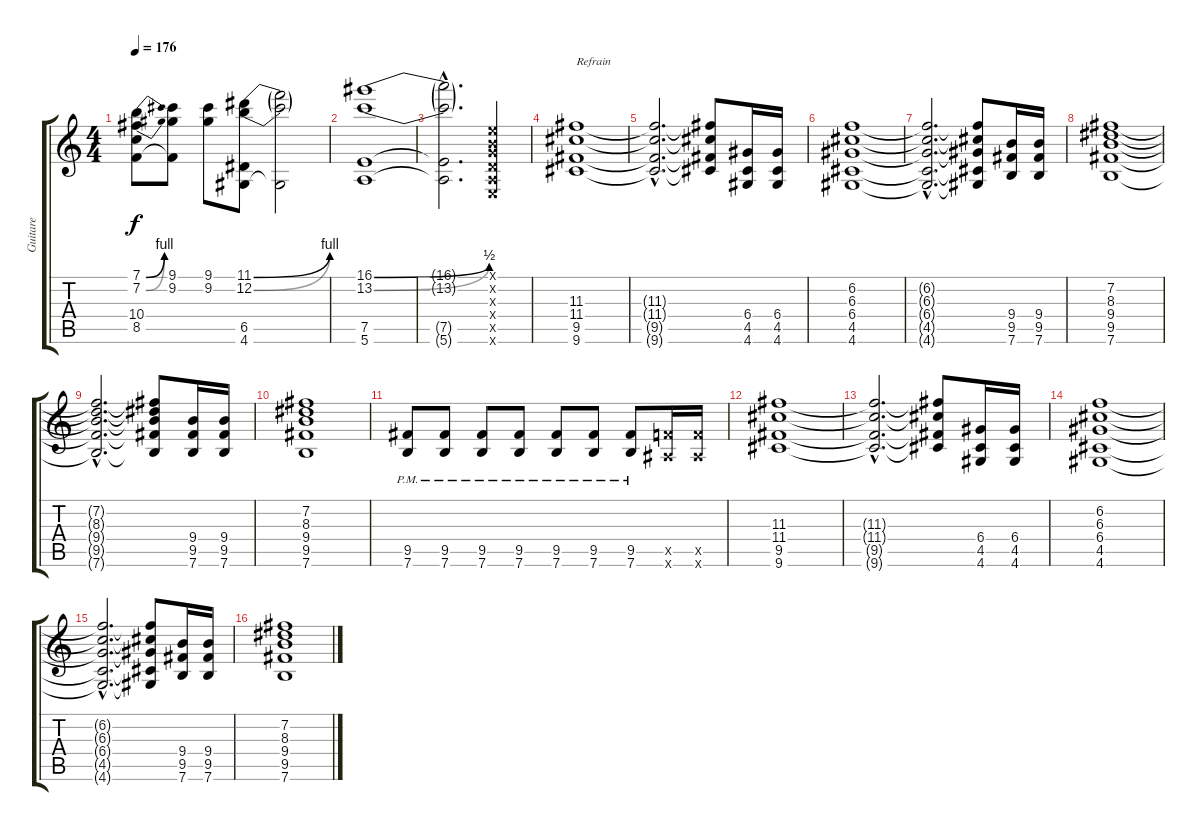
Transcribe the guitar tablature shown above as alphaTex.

\track ("Guitare" "Guitare") {instrument distortionguitar}
\staff {score tabs}
\tuning (E4 B3 G3 D3 A2 E2) {hide}
\ts (4 4)
\tempo 176
\clef g2
\ks c
(7.1{be (bend 0 0 60 4)} 7.2{be (bend 0 0 60 4)} 10.4 8.5).8{dy f} (9.1 9.2 8.5{t}).8 (9.1 9.2).8 (11.1{be (bend 0 0 60 4)} 12.2{be (bend 0 0 60 4)} 6.5 4.6).8 (11.1{t} 12.2{t} 4.6{t}).2 |
(16.1{be (bend 0 0 60 2)} 13.2{be (bend 0 0 60 2)} 7.5 5.6).1 |
(16.1{hac t} 13.2{hac t} 7.5{hac t} 5.6{hac t}).2{d} (0.1{x} 0.2{x} 0.3{x} 0.4{x} 0.5{x} 0.6{x}).4{instrument guitarfretnoise} |
(11.3 11.4 9.5 9.6).1{txt "Refrain" instrument distortionguitar} |
(11.3{hac t} 11.4{hac t} 9.5{hac t} 9.6{hac t}).2{d} (11.3{t} 11.4{t} 9.5{t} 9.6{t}).8 (6.4 4.5 4.6).16 (6.4 4.5 4.6).16 |
(6.2 6.3 6.4 4.5 4.6).1 |
(6.2{hac t} 6.3{hac t} 6.4{hac t} 4.5{hac t} 4.6{hac t}).2{d} (6.2{t} 6.3{t} 6.4{t} 4.5{t} 4.6{t}).8 (9.4 9.5 7.6).16 (9.4 9.5 7.6).16 |
(7.2 8.3 9.4 9.5 7.6).1 |
(7.2{hac t} 8.3{hac t} 9.4{hac t} 9.5{hac t} 7.6{hac t}).2{d} (7.2{t} 8.3{t} 9.4{t} 9.5{t} 7.6{t}).8 (9.4 9.5 7.6).16 (9.4 9.5 7.6).16 |
(7.2 8.3 9.4 9.5 7.6).1 |
(9.5{pm} 7.6{pm}).8 (9.5{pm} 7.6{pm}).8 (9.5{pm} 7.6{pm}).8 (9.5{pm} 7.6{pm}).8 (9.5{pm} 7.6{pm}).8 (9.5{pm} 7.6{pm}).8 (9.5{pm} 7.6{pm}).8 (8.5{x} 6.6{x}).16 (8.5{x} 6.6{x}).16 |
(11.3 11.4 9.5 9.6).1 |
(11.3{hac t} 11.4{hac t} 9.5{hac t} 9.6{hac t}).2{d} (11.3{t} 11.4{t} 9.5{t} 9.6{t}).8 (6.4 4.5 4.6).16 (6.4 4.5 4.6).16 |
(6.2 6.3 6.4 4.5 4.6).1 |
(6.2{hac t} 6.3{hac t} 6.4{hac t} 4.5{hac t} 4.6{hac t}).2{d} (6.2{t} 6.3{t} 6.4{t} 4.5{t} 4.6{t}).8 (9.4 9.5 7.6).16 (9.4 9.5 7.6).16 |
(7.2 8.3 9.4 9.5 7.6).1
